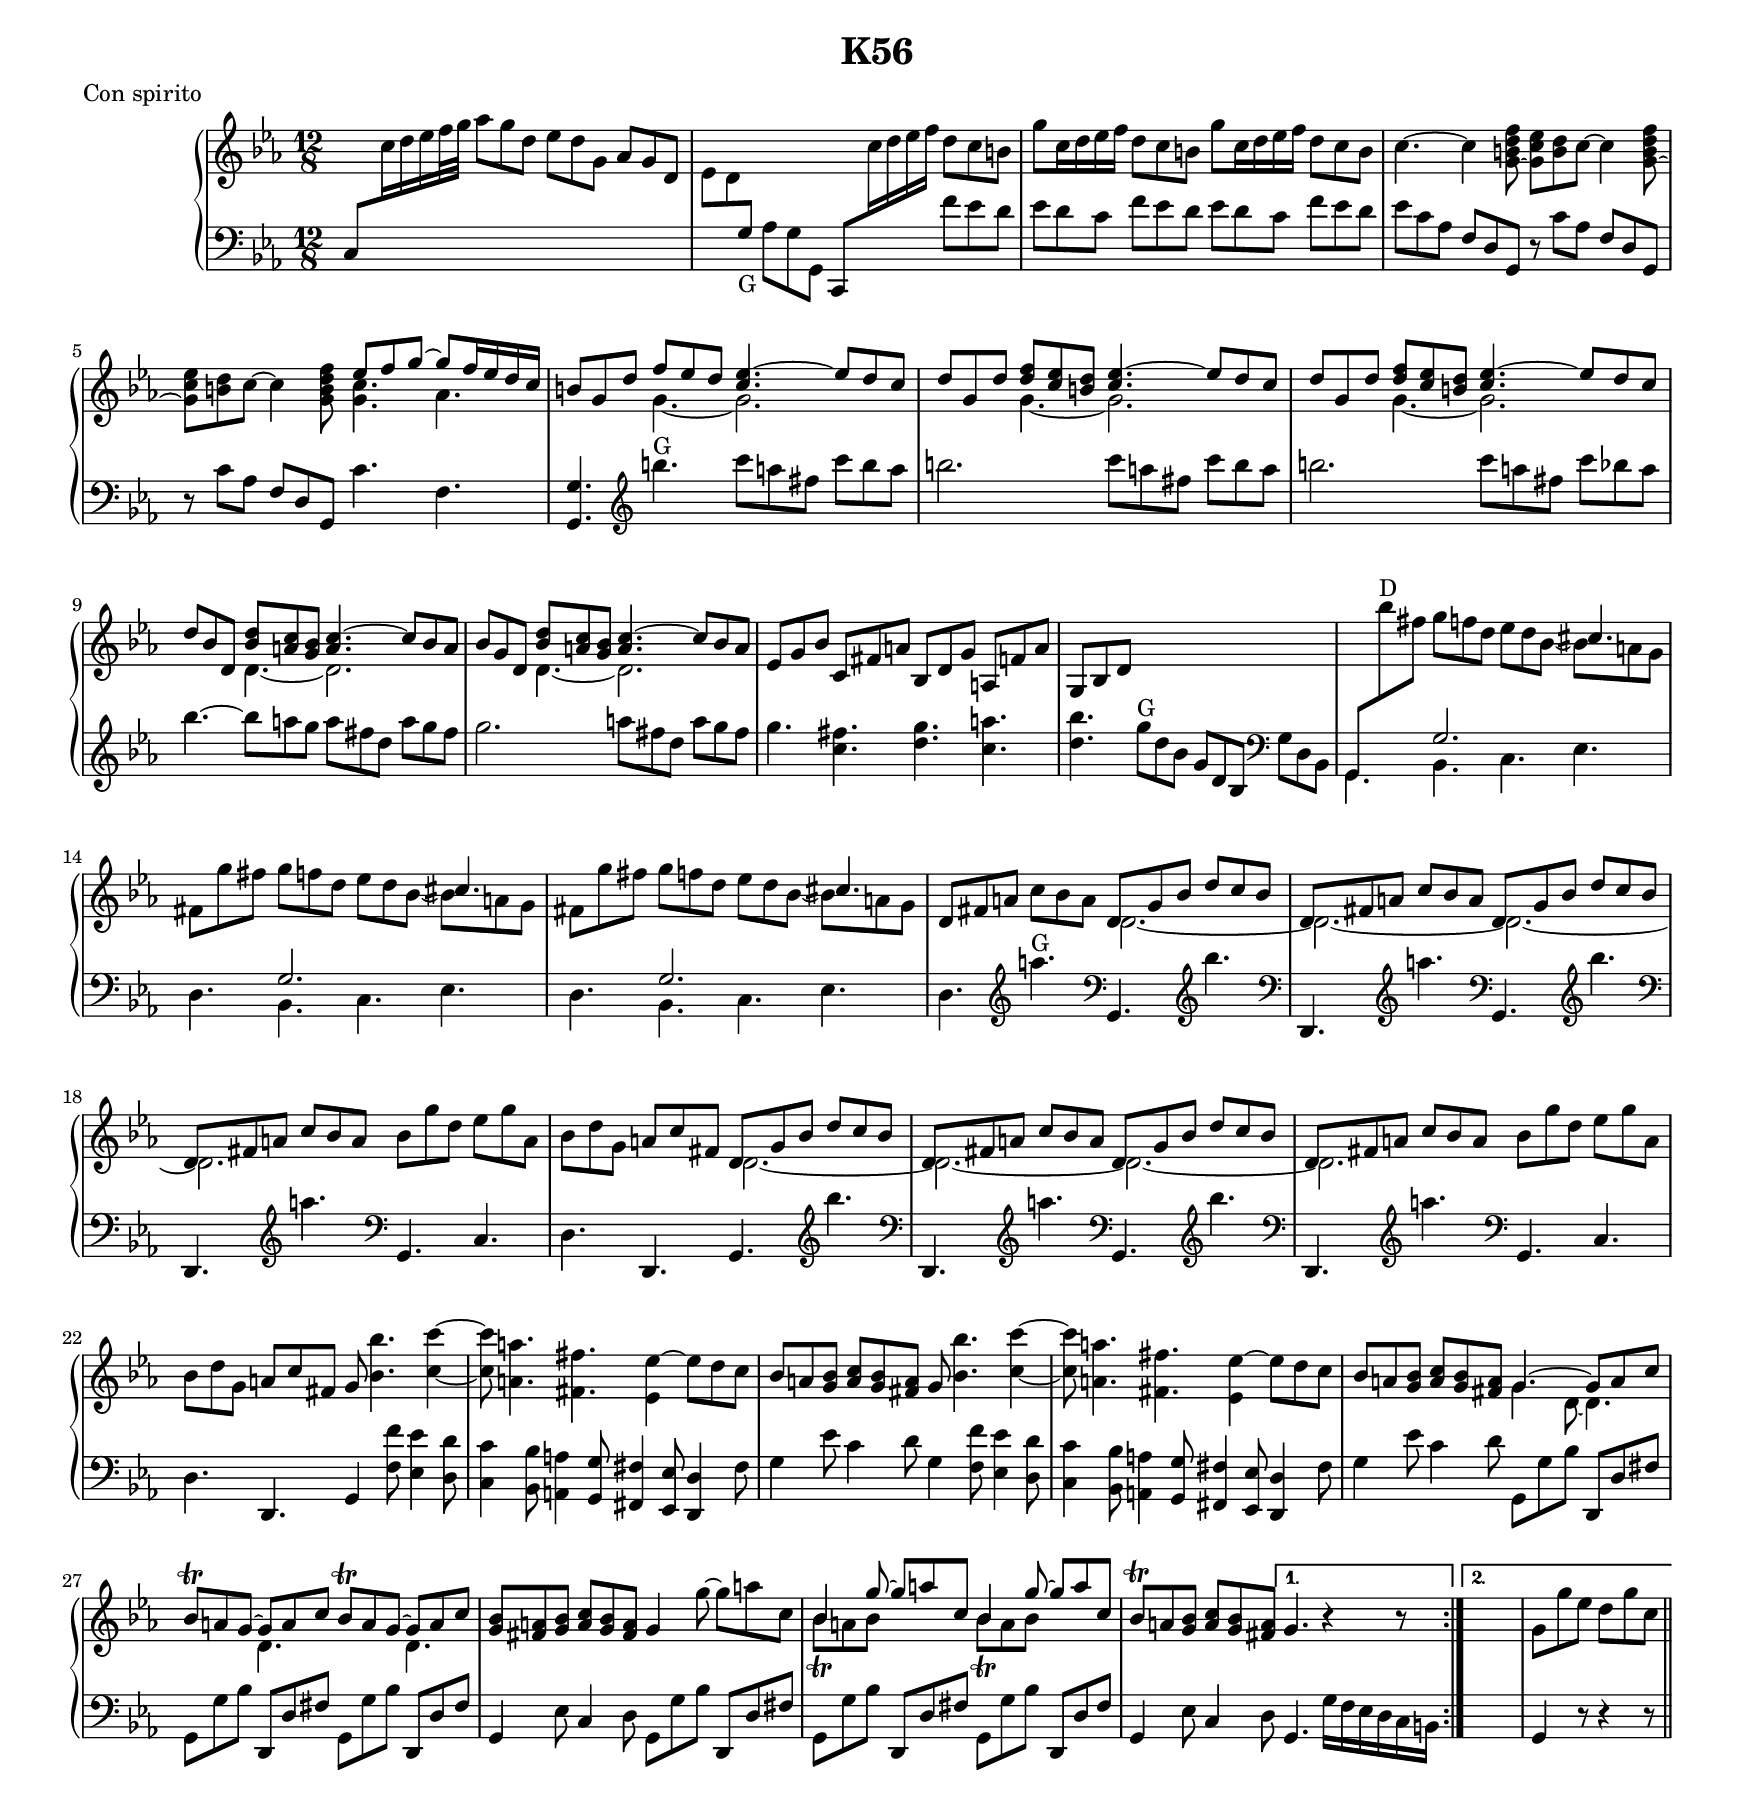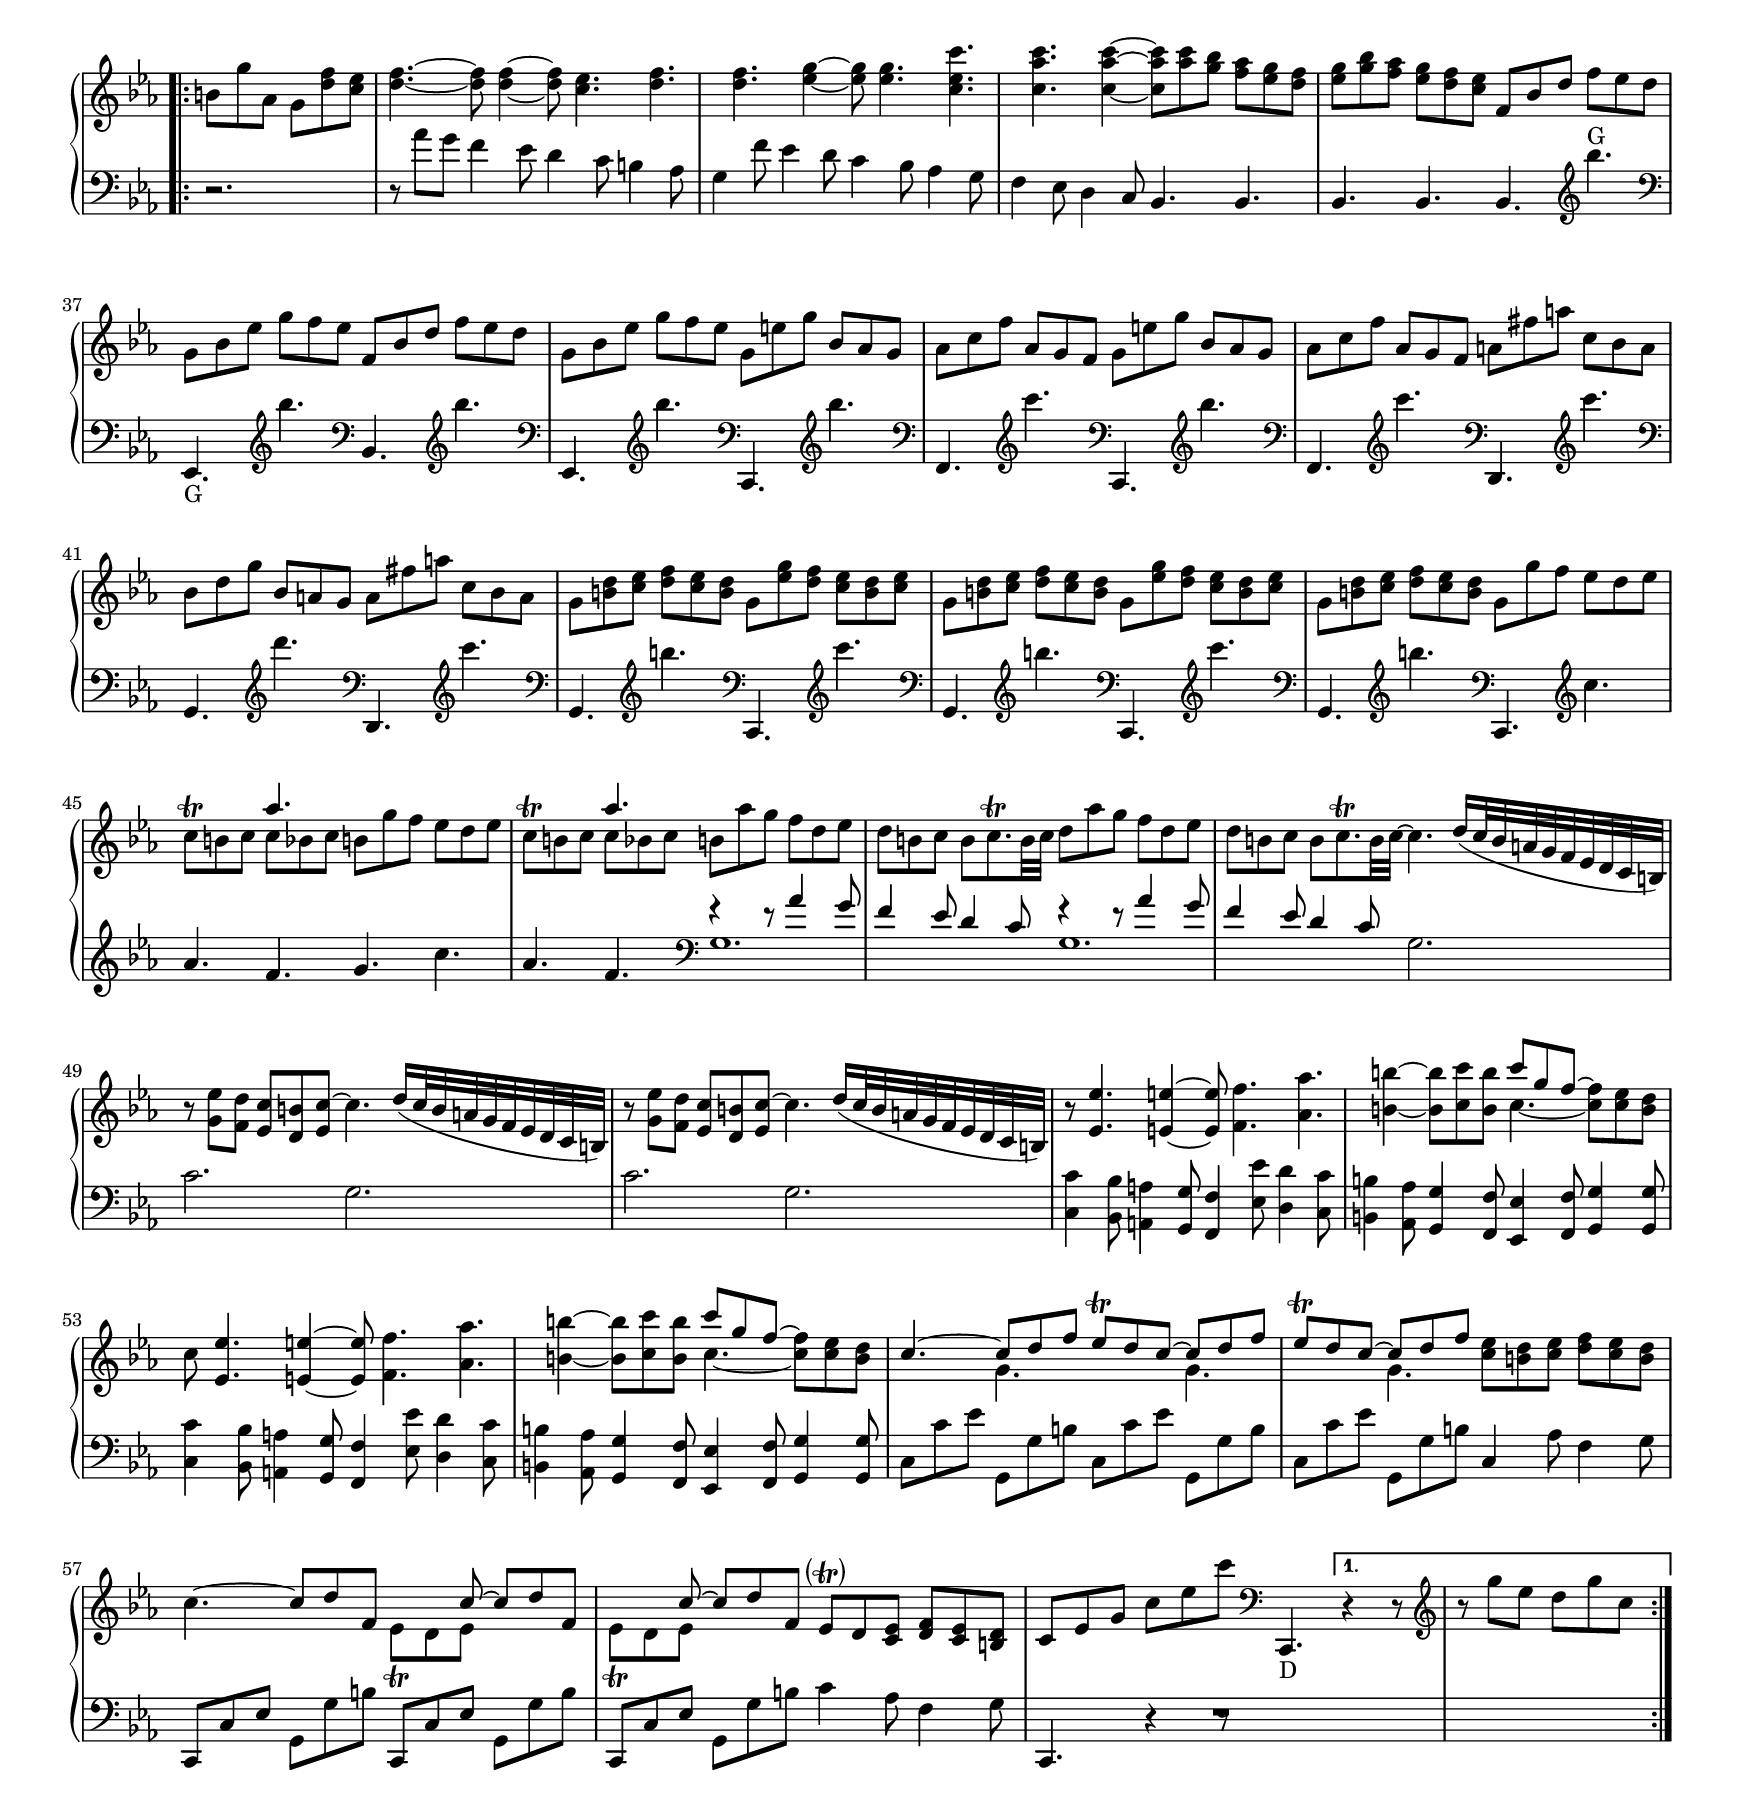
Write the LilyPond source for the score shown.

\version "2.18.2"
\version "2.18.2"

su = \stemUp
sd = \stemDown
sn = \stemNeutral
tu = \tieUp
td = \tieDown
tn = \tieNeutral
cstr = \change Staff = "right"
cstl = \change Staff = "left"

global = {
  \key c \minor
  \time 12/8
  \override Staff.NoteCollision #'merge-differently-dotted = ##t
  \override ParenthesesItem #'font-size = #+2
}

right = \relative c {
  \global
 
  \repeat volta 2 {
    \cstl c8 \cstr c''16 d ees f32 g aes8 g d ees d g, aes g d
    ees d \cstl g,_"G" aes g g, c, \cstr c'''16 d ees f d8 c b
    
    g' c,16 d ees f d8 c b g' c,16 d ees f d8 c b
    c4. ~ c4 <g b d f>8 ~ <g c ees> <b d> c ~ c4 <g b d f>8 ~ 
    
    <g c ees> <b d> c ~ c4 <g b d f>8 <<{ ees' f g ~ g f16 ees d c } \\ { <g c>4. aes }>>
    <<{ b8 g d' f ees d <c ees>4. ~ ees8 d c } \\ { s4. g ~ g2. }>>
    <<{ d'8 g, d' <d f> <c ees> <b d> <c ees>4. ~ ees8 d c } \\ { s4. g ~ g2. } >>
    
    <<{ d'8 g, d' <d f> <c ees> <b d> <c ees>4. ~ ees8 d c } \\ { s4. g ~ g2. } >>
    <<{ d'8 bes d, <bes' d> <a c> <g bes> <a c>4. ~ c8 bes a } \\ { s4. d, ~ d2. }>>
    <<{ bes'8 g d <bes' d> <a c> <g bes> <a c>4. ~ c8 bes a } \\ { s4. d, ~ d2. }>>
    
    ees8 g bes c, fis a bes, d g a, f' a
    g, bes d s2. s4.
    \cstl g,,8 \cstr bes'''^"D" fis g f d <<{ s4. cis } \\ { ees8 d bes ~ bes a g }>>
    
    \repeat unfold 2 {
      <<{ s2. s4. cis } \\ { fis,8 g' fis g f d ees d bes ~ bes a g } >> }
    d fis a c bes a
    
    \repeat unfold 2 {
      <<{ d, g bes d c bes
          d, fis a c bes a d, g bes d c bes
          d, fis a c bes a } \\ { d,2. ~ d ~ d ~ d }>>
      bes'8 g' d ees g a, bes d g, a c fis, }
    
    \repeat unfold 2 {
      g8 <bes bes'>4. <c c'>4 ~
      <c c'>8 <a a'>4. <fis fis'> \once \sd <ees ees'>4 ~ ees'8 d c
      bes a <g bes> <a c> <g bes> <fis a> }
    
    <<{ g4. ~ g8 a c } \\ { g4 d8 ~ d4. }>>
    \repeat unfold 2 { <<{ bes'8-\trill a g~ g a c } \\ { s4. d, }>> }
    << { g8 fis g a g fis } { bes a bes c bes a }>> g4 g'8 ~ g a c,
    
    \repeat unfold 2 { << { bes4 g'8 ~ g a c, } \\ { bes8_\trill a bes } >> } 
    bes-\trill a <g bes> <a c> <g bes> <fis a>
  }
  \alternative {
    { g4. r4 r8 }
    { s2. g8 g' ees d g c, }
  }
  
  \repeat volta 2 {
    b8 g' aes, g <d' f> <c ees> <d f>4. ~ q8 <d f>4 ~ 
    q8 <c ees>4. <d f> q <ees g>4 ~
    q8 q4. <c ees c'> <c aes' c> q4 ~
    
    q8 <aes' c> <g bes> <<{ f ees d ees g f ees d c } { aes' g f g bes aes g f ees }>>
    \repeat unfold 2 { f,8 bes d f ees d g, bes ees g f ees }
    
    \repeat unfold 2 { g, e' g bes, aes g aes c f aes, g f }
    \repeat unfold 2 { a fis' a c, bes a } 
    \alternative { { bes d g bes, a g } {} }
    
    \repeat unfold 2 {
      g <<{ b c d c b } { d ees f ees d }>>
      g, <<{ ees' d c b c } { g' f ees d ees }>> 
    } g, <<{ b c d c b } { d ees f ees d }>>
    
    g,8 \repeat unfold 2 {
      g' f ees d ees c-\trill b c <<{ aes'4. } \\ { c,8 bes c }>> b }
    \repeat unfold 2 {
      aes' g f d ees d b c b c8.-\trill b32 c ~ }
    \alternative { {d8} {c4.} }
    
    \repeat unfold 2 {
      d16[( c32*10/9 b a g f ees d c b]) r8 
      <<{ g' f ees d ees } { ees' d c b c ~ }>> c4. 
    } d16[( c32*10/9 b a g f ees d c b])
    
    r8 \repeat unfold 2 {
      <<{ ees4. e4 ~ e8 f4. aes b4 ~ b8 c b } 
        { ees4. e4 ~ e8 f4. aes b4 ~ b8 c b }>>
      <<{ c8 g f ~ \tweak Stem.transparent ##t f } \\ 
        { c4. ~ <c f>8 <c ees> <b d> }>> }
    \alternative { {c8} {} }
    
    <<{ c4. ~ c8 d f } \\ { s4. g, }>>
    \repeat unfold 2 { <<{ ees'8-\trill d c~ c d f } \\ { s4. g, }>> }
    <<{ c8 b c d c b} { ees d ees f ees d }>> c4. ~ c8 d f,
    
    \repeat unfold 2 { <<{ s4 c'8 ~ c d f, } \\ { ees_\trill d ees }>> }
    ees-\parenthesize-\trill d <c ees> <d f> <c ees> <b d> c ees g c ees c'
    \clef bass c,,,,4._"D"
  }
  \alternative { { r4 r8 \clef treble r g'''' ees d g c, } {} }
}
 
left = \relative c' {
  \global
  
  \repeat volta 2 {
    s1. s2. s4. f8 ees d
    ees d c f ees d ees d c f ees d
    ees c aes f d g, r c' aes f d g,
    
    r c' aes f d g, c'4. f,
    <g, g'>4. \clef treble b'''4.^"G" c8 a fis c' b a
    b2. c8 a fis c' b a
    
    b2. c8 a fis c' bes a
    bes4. ~ bes8 a g a fis d a' g fis
    g2. a8 fis d a' g fis
    
    g4. <c, fis> <d g> <c a'>
    <d bes'> g8^"G" d bes g d bes \clef bass g d bes
    <<{ s4. g'2. } \\ { g,4. bes4. c ees }>>
    
    \repeat unfold 2 {
      d4. <<{ g2. } \\ { bes,4. c ees }>> }
    d4. \clef treble a'''^"G" \clef bass g,,, \clef treble bes'''
    
    \repeat unfold 2 {
      \clef bass d,,,,4. \clef treble a'''' \clef bass g,,, \clef treble bes'''
      \clef bass d,,,,4. \clef treble a'''' \clef bass g,,, c
      d d,
    } \alternative { 
      { g \clef treble bes''' }
      { g,,,4 }
    }
    
    \repeat unfold 2 {
      <f' f'>8 <ees ees'>4 <d d'>8 
      <c c'>4 <bes bes'>8 <a a'>4 <g g'>8 <fis fis'>4 <ees ees'>8 <d d'>4 fis'8
      g4 ees'8 c4 d8 } 
    \alternative { {g,4 } {} }
    
    \repeat unfold 2 {
      \repeat unfold 3 { g,8 g' bes d,, d' fis }
      g,4 ees'8 c4 d8 
    }
  }
  \alternative {
    { g,4. g'16 f ees d c b }
    { s2. g4 r8 r4 r8}
  }
  
  \repeat volta 2 {
    r2. r8 aes''8 g f4 ees8
    d4 c8 b4 aes8 g4 f'8 ees4 d8
    c4 bes8 aes4 g8 f4 ees8 d4 c8
    
    bes4. bes bes bes
    
    <<{ \sn 
        s \clef treble bes'''^"G" s \clef treble bes s \clef treble bes s \clef treble bes
        s \clef treble bes        s \clef treble c   s \clef treble bes s \clef treble c
        s \clef treble c          s \clef treble d   s \clef treble c   s \clef treble b
        s \clef treble c          s \clef treble b   s \clef treble c   s \clef treble b } \\ 
      { \sn
        \clef bass bes,,, s \clef bass ees,_"G" s \clef bass bes' s \clef bass ees, s
        \clef bass c      s \clef bass f        s \clef bass c    s \clef bass f    s 
        \clef bass d      s \clef bass g        s \clef bass d    s \clef bass g    s
        \clef bass c,     s \clef bass g'       s \clef bass c,   s \clef bass g'   s 
    }>>
    
    \clef bass c, \clef treble c''' aes f
    g c aes f
    \clef bass \repeat unfold 2 { 
      <<{ r4 r8 aes4 g8 f4 ees8 d4 c8 } \\ { g1. } >> }
    
    g2. c g c g \repeat unfold 2 {
      <<{ c,4 bes8 a4 g8 f4 ees'8 d4 c8 b4 aes8 g4 f8 ees4 f8 g4 g8 }
        { c'4 bes8 a4 g8 f4 ees'8 d4 c8 b4 aes8 g4 f8 ees4 f8 g4 g8 }>> }
    
    \repeat unfold 3 { c, c' ees g,, g' b }
    c,4 aes'8 f4 g8
    \repeat unfold 3 { c,, c' ees g, g' b }
    c4 aes8 f4 g8 c,,4. r4 r8
    R1.
  }
}


#(set-global-staff-size 20.5)

\header {
  title = "K56"
  meter = "Con spirito"
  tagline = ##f
}

\paper {
  #(set-paper-size "a3")
  print-page-number = ##f
  between-system-padding = #0.1
  between-system-space = #0.1
  ragged-last-bottom = ##f
  ragged-bottom = ##f
  top-margin = 12 \cm
  bottom-margin = .3 \cm
}

\score {
  \new PianoStaff <<
    \new Staff = "right" {
      \right
    }
    \new Staff = "left" { 
      <<
      \clef bass \left 
      {s1.*31 \pageBreak}
      >>
    }
  >>
  \layout { }
}
